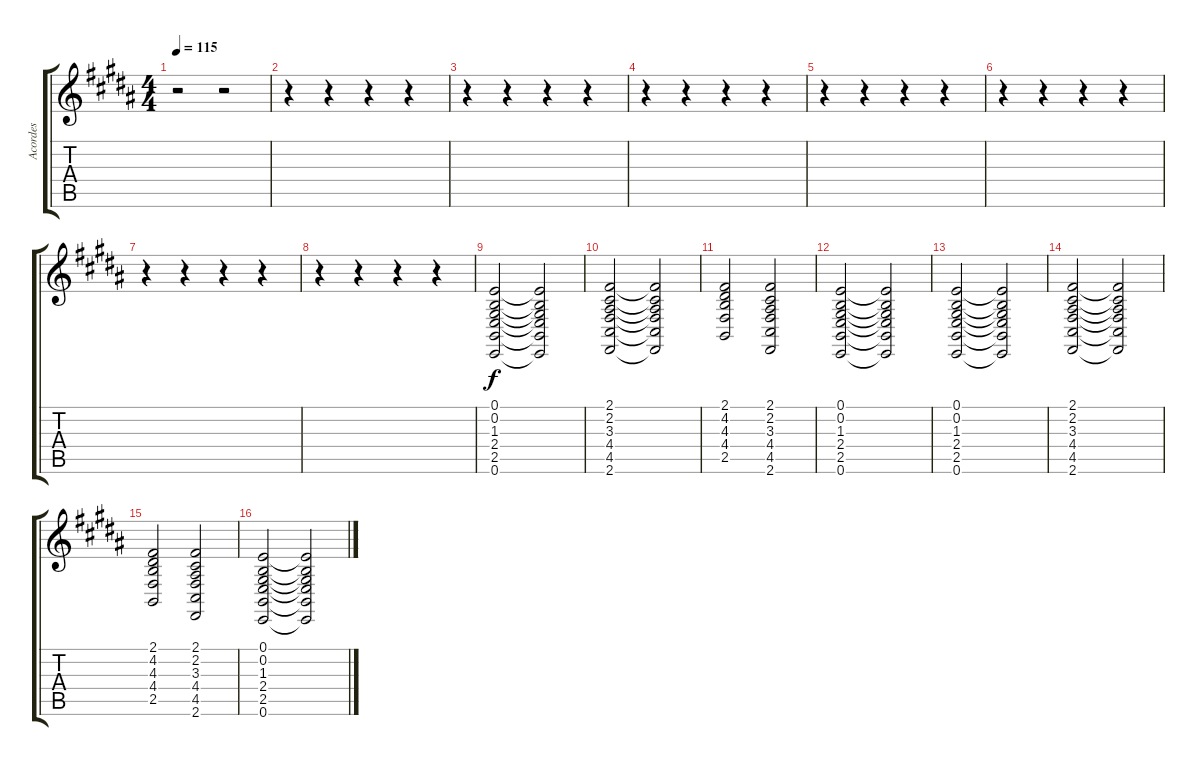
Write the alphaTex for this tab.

\track ("Acordes" "Acordes") {instrument synthstrings1}
\staff {score tabs}
\tuning (E4 B3 G3 D3 A2 E2) {hide}
\ts (4 4)
\tempo 115
\clef g2
\ks b
r.2{dy f instrument synthstrings1} r.2 |
r.4 r.4 r.4 r.4 |
r.4 r.4 r.4 r.4 |
r.4 r.4 r.4 r.4 |
r.4 r.4 r.4 r.4 |
r.4 r.4 r.4 r.4 |
r.4 r.4 r.4 r.4 |
r.4 r.4 r.4 r.4 |
(0.1 0.2 1.3 2.4 2.5 0.6).2 (0.1{t} 0.2{t} 1.3{t} 2.4{t} 2.5{t} 0.6{t}).2 |
(2.1 2.2 3.3 4.4 4.5 2.6).2 (2.1{t} 2.2{t} 3.3{t} 4.4{t} 4.5{t} 2.6{t}).2 |
(2.1 4.2 4.3 4.4 2.5).2 (2.1 2.2 3.3 4.4 4.5 2.6).2 |
(0.1 0.2 1.3 2.4 2.5 0.6).2 (0.1{t} 0.2{t} 1.3{t} 2.4{t} 2.5{t} 0.6{t}).2 |
(0.1 0.2 1.3 2.4 2.5 0.6).2 (0.1{t} 0.2{t} 1.3{t} 2.4{t} 2.5{t} 0.6{t}).2 |
(2.1 2.2 3.3 4.4 4.5 2.6).2 (2.1{t} 2.2{t} 3.3{t} 4.4{t} 4.5{t} 2.6{t}).2 |
(2.1 4.2 4.3 4.4 2.5).2 (2.1 2.2 3.3 4.4 4.5 2.6).2 |
(0.1 0.2 1.3 2.4 2.5 0.6).2 (0.1{t} 0.2{t} 1.3{t} 2.4{t} 2.5{t} 0.6{t}).2
